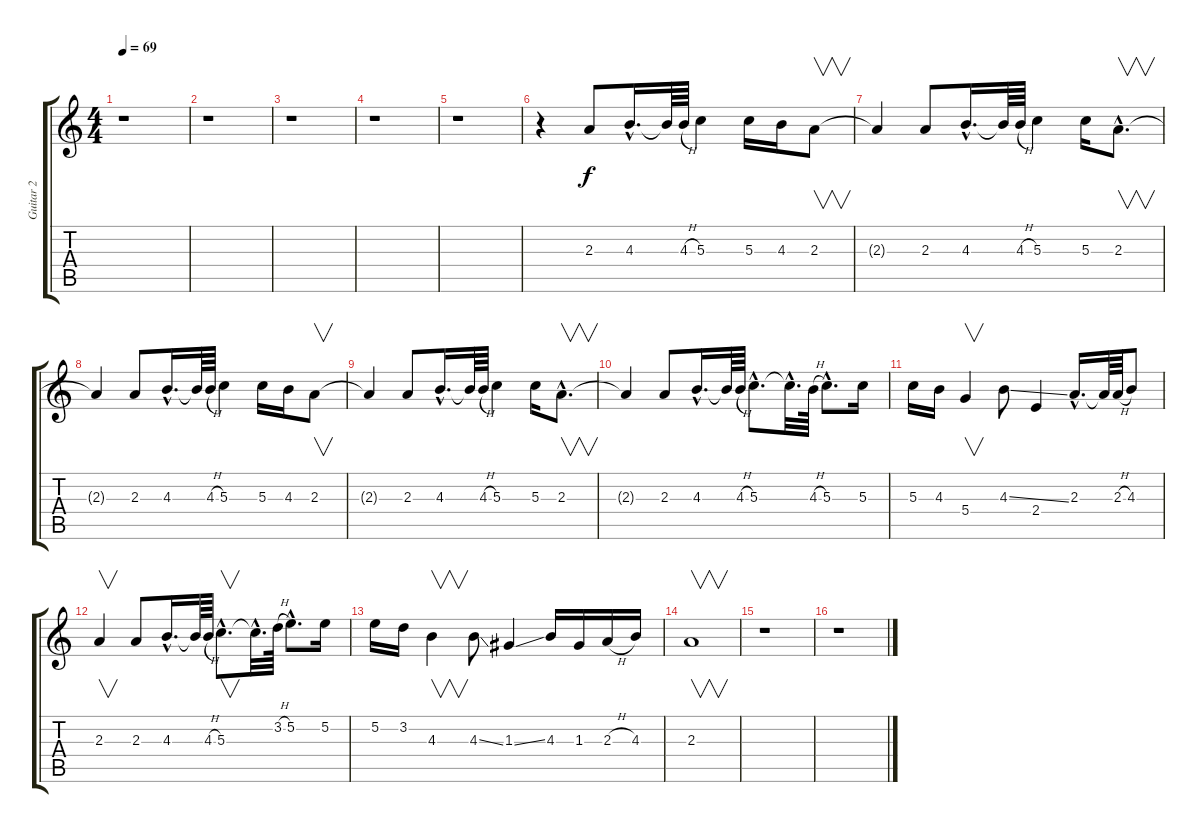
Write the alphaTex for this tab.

\track ("Guitar 2" "Guitar 2") {instrument acousticguitarnylon}
\staff {score tabs}
\tuning (E4 B3 G3 D3 A2 E2) {hide}
\ts (4 4)
\tempo 69
\clef g2
\ks c
r.1{dy f instrument acousticguitarnylon} |
r.1 |
r.1 |
r.1 |
r.1 |
r.4 2.3.8 4.3{hac}.16{d} 4.3{t}.64 4.3{h}.64 5.3.4 5.3.16 4.3.16 2.3.8{v} |
2.3{t}.4 2.3.8 4.3{hac}.16{d} 4.3{t}.64 4.3{h}.64 5.3.4 5.3.16 2.3{hac}.8{v d} |
2.3{t}.4 2.3.8 4.3{hac}.16{d} 4.3{t}.64 4.3{h}.64 5.3.4 5.3.16 4.3.16 2.3.8{v} |
2.3{t}.4 2.3.8 4.3{hac}.16{d} 4.3{t}.64 4.3{h}.64 5.3.4 5.3.16 2.3{hac}.8{v d} |
2.3{t}.4 2.3.8 4.3{hac}.16{d} 4.3{t}.64 4.3{h}.64 5.3{hac}.8{d} 5.3{hac t}.32{d} 4.3{h}.64 5.3{hac}.8{d} 5.3.16 |
5.3.16 4.3.16 5.4.4{v} 4.3{ss}.8 2.4.4 2.3{hac}.16{d} 2.3{t}.64 2.3{h}.64 4.3.8 |
2.3.4{v} 2.3.8 4.3{hac}.16{d} 4.3{t}.64 4.3{h}.64 5.3{hac}.8{v d} 5.3{hac t}.32{d} 3.2{h}.64 5.2{hac}.8{d} 5.2.16 |
5.2.16 3.2.16 4.3.4{v} 4.3{ss}.8 1.3{ss}.4 4.3.16 1.3.16 2.3{h}.16 4.3.16 |
2.3.1{v} |
r.1 |
r.1
